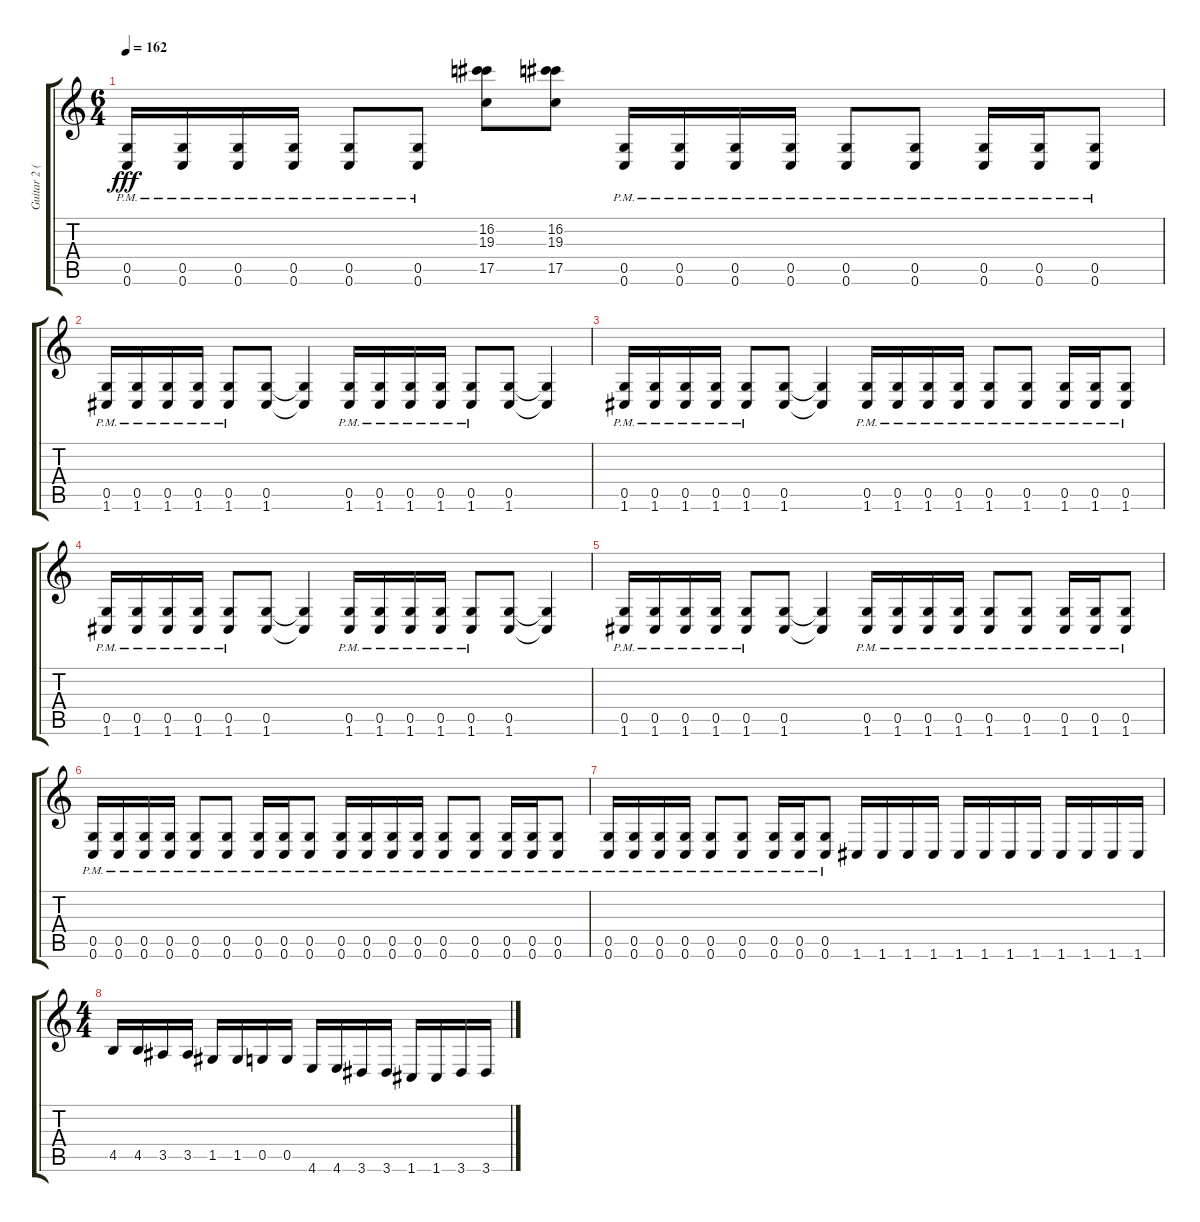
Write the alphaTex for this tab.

\track ("Guitar 2 (Right)" "Guitar 2 (") {instrument distortionguitar}
\staff {score tabs}
\tuning (D4 A3 F3 C3 G2 C2) {hide}
\ts (6 4)
\tempo 162
\clef g2
\ks c
(0.5{pm} 0.6{pm}).16{dy fff} (0.5{pm} 0.6{pm}).16 (0.5{pm} 0.6{pm}).16 (0.5{pm} 0.6{pm}).16 (0.5{pm} 0.6{pm}).8 (0.5{pm} 0.6{pm}).8 (16.2 19.3 17.5).8 (16.2 19.3 17.5).8 (0.5{pm} 0.6{pm}).16 (0.5{pm} 0.6{pm}).16 (0.5{pm} 0.6{pm}).16 (0.5{pm} 0.6{pm}).16 (0.5{pm} 0.6{pm}).8 (0.5{pm} 0.6{pm}).8 (0.5{pm} 0.6{pm}).16 (0.5{pm} 0.6{pm}).16 (0.5{pm} 0.6{pm}).8 |
(0.5{pm} 1.6{pm}).16 (0.5{pm} 1.6{pm}).16 (0.5{pm} 1.6{pm}).16 (0.5{pm} 1.6{pm}).16 (0.5{pm} 1.6{pm}).8 (0.5 1.6).8 (0.5{t} 1.6{t}).4 (0.5{pm} 1.6{pm}).16 (0.5{pm} 1.6{pm}).16 (0.5{pm} 1.6{pm}).16 (0.5{pm} 1.6{pm}).16 (0.5{pm} 1.6{pm}).8 (0.5 1.6).8 (0.5{t} 1.6{t}).4 |
(0.5{pm} 1.6{pm}).16 (0.5{pm} 1.6{pm}).16 (0.5{pm} 1.6{pm}).16 (0.5{pm} 1.6{pm}).16 (0.5{pm} 1.6{pm}).8 (0.5 1.6).8 (0.5{t} 1.6{t}).4 (0.5{pm} 1.6{pm}).16 (0.5{pm} 1.6{pm}).16 (0.5{pm} 1.6{pm}).16 (0.5{pm} 1.6{pm}).16 (0.5{pm} 1.6{pm}).8 (0.5{pm} 1.6{pm}).8 (0.5{pm} 1.6{pm}).16 (0.5{pm} 1.6{pm}).16 (0.5{pm} 1.6{pm}).8 |
(0.5{pm} 1.6{pm}).16 (0.5{pm} 1.6{pm}).16 (0.5{pm} 1.6{pm}).16 (0.5{pm} 1.6{pm}).16 (0.5{pm} 1.6{pm}).8 (0.5 1.6).8 (0.5{t} 1.6{t}).4 (0.5{pm} 1.6{pm}).16 (0.5{pm} 1.6{pm}).16 (0.5{pm} 1.6{pm}).16 (0.5{pm} 1.6{pm}).16 (0.5{pm} 1.6{pm}).8 (0.5 1.6).8 (0.5{t} 1.6{t}).4 |
(0.5{pm} 1.6{pm}).16 (0.5{pm} 1.6{pm}).16 (0.5{pm} 1.6{pm}).16 (0.5{pm} 1.6{pm}).16 (0.5{pm} 1.6{pm}).8 (0.5 1.6).8 (0.5{t} 1.6{t}).4 (0.5{pm} 1.6{pm}).16 (0.5{pm} 1.6{pm}).16 (0.5{pm} 1.6{pm}).16 (0.5{pm} 1.6{pm}).16 (0.5{pm} 1.6{pm}).8 (0.5{pm} 1.6{pm}).8 (0.5{pm} 1.6{pm}).16 (0.5{pm} 1.6{pm}).16 (0.5{pm} 1.6{pm}).8 |
(0.5{pm} 0.6{pm}).16 (0.5{pm} 0.6{pm}).16 (0.5{pm} 0.6{pm}).16 (0.5{pm} 0.6{pm}).16 (0.5{pm} 0.6{pm}).8 (0.5{pm} 0.6{pm}).8 (0.5{pm} 0.6{pm}).16 (0.5{pm} 0.6{pm}).16 (0.5{pm} 0.6{pm}).8 (0.5{pm} 0.6{pm}).16 (0.5{pm} 0.6{pm}).16 (0.5{pm} 0.6{pm}).16 (0.5{pm} 0.6{pm}).16 (0.5{pm} 0.6{pm}).8 (0.5{pm} 0.6{pm}).8 (0.5{pm} 0.6{pm}).16 (0.5{pm} 0.6{pm}).16 (0.5{pm} 0.6{pm}).8 |
(0.5{pm} 0.6{pm}).16 (0.5{pm} 0.6{pm}).16 (0.5{pm} 0.6{pm}).16 (0.5{pm} 0.6{pm}).16 (0.5{pm} 0.6{pm}).8 (0.5{pm} 0.6{pm}).8 (0.5{pm} 0.6{pm}).16 (0.5{pm} 0.6{pm}).16 (0.5{pm} 0.6{pm}).8 1.6.16 1.6.16 1.6.16 1.6.16 1.6.16 1.6.16 1.6.16 1.6.16 1.6.16 1.6.16 1.6.16 1.6.16 |
\ts (4 4)
4.5.16 4.5.16 3.5.16 3.5.16 1.5.16 1.5.16 0.5.16 0.5.16 4.6.16 4.6.16 3.6.16 3.6.16 1.6.16 1.6.16 3.6.16 3.6.16
